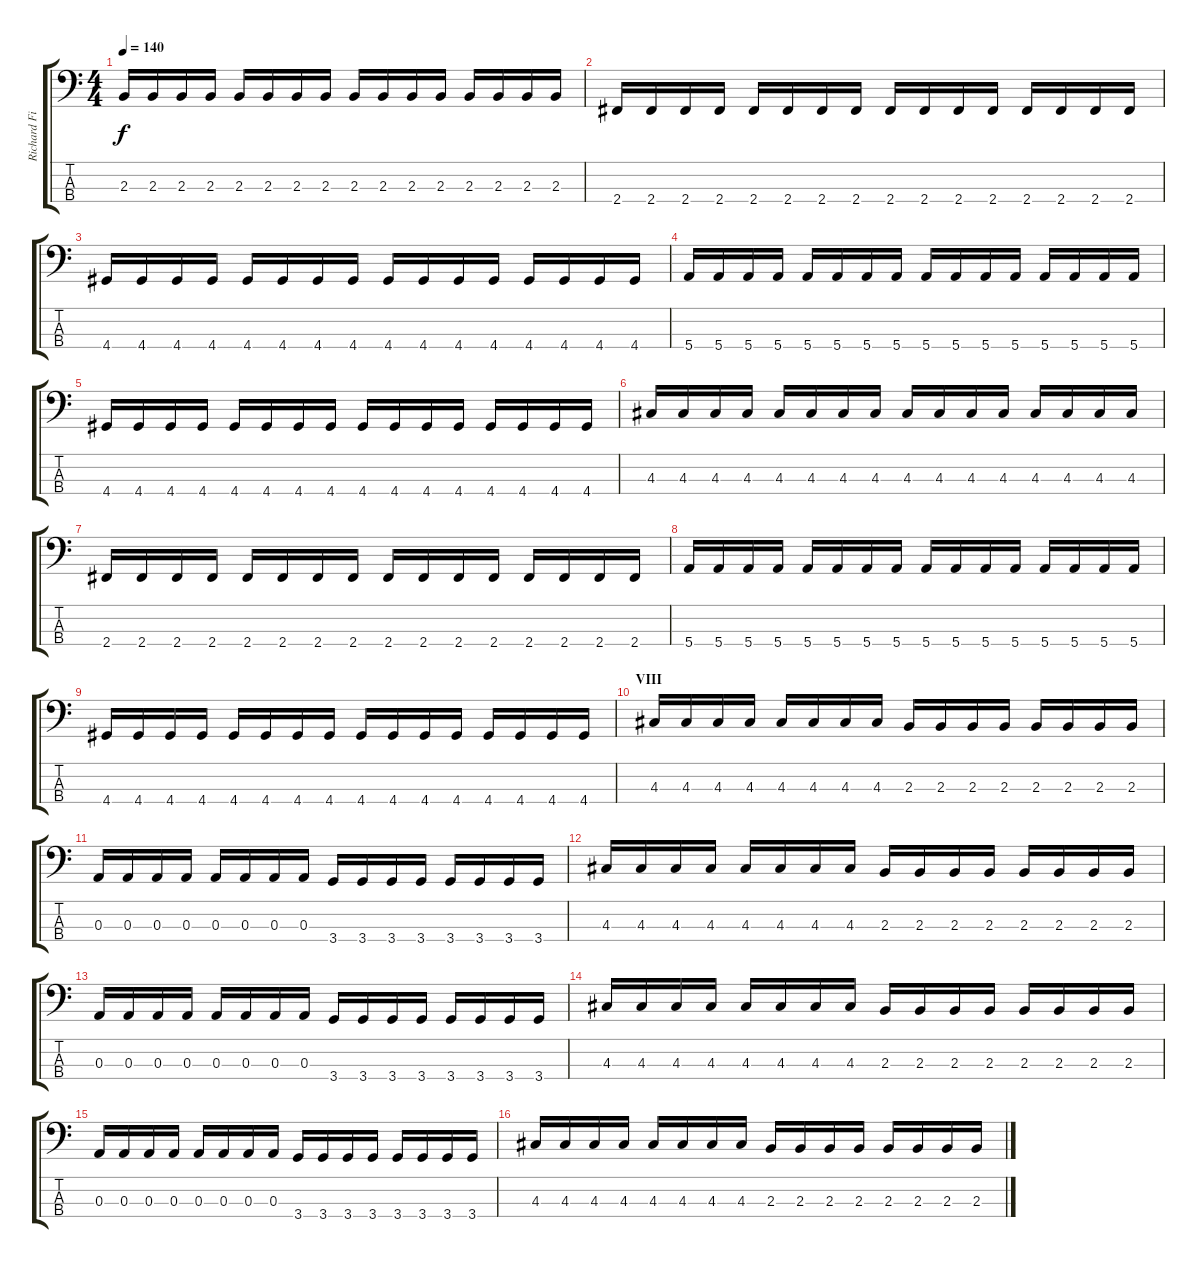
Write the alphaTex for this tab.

\track ("Richard Filák" "Richard Fi") {instrument electricbassfinger}
\staff {score tabs}
\tuning (G2 D2 A1 E1) {hide}
\ts (4 4)
\tempo 140
\clef f4
\ks c
2.3.16{dy f} 2.3.16 2.3.16 2.3.16 2.3.16 2.3.16 2.3.16 2.3.16 2.3.16 2.3.16 2.3.16 2.3.16 2.3.16 2.3.16 2.3.16 2.3.16 |
2.4.16 2.4.16 2.4.16 2.4.16 2.4.16 2.4.16 2.4.16 2.4.16 2.4.16 2.4.16 2.4.16 2.4.16 2.4.16 2.4.16 2.4.16 2.4.16 |
4.4.16 4.4.16 4.4.16 4.4.16 4.4.16 4.4.16 4.4.16 4.4.16 4.4.16 4.4.16 4.4.16 4.4.16 4.4.16 4.4.16 4.4.16 4.4.16 |
5.4.16 5.4.16 5.4.16 5.4.16 5.4.16 5.4.16 5.4.16 5.4.16 5.4.16 5.4.16 5.4.16 5.4.16 5.4.16 5.4.16 5.4.16 5.4.16 |
4.4.16 4.4.16 4.4.16 4.4.16 4.4.16 4.4.16 4.4.16 4.4.16 4.4.16 4.4.16 4.4.16 4.4.16 4.4.16 4.4.16 4.4.16 4.4.16 |
4.3.16 4.3.16 4.3.16 4.3.16 4.3.16 4.3.16 4.3.16 4.3.16 4.3.16 4.3.16 4.3.16 4.3.16 4.3.16 4.3.16 4.3.16 4.3.16 |
2.4.16 2.4.16 2.4.16 2.4.16 2.4.16 2.4.16 2.4.16 2.4.16 2.4.16 2.4.16 2.4.16 2.4.16 2.4.16 2.4.16 2.4.16 2.4.16 |
5.4.16 5.4.16 5.4.16 5.4.16 5.4.16 5.4.16 5.4.16 5.4.16 5.4.16 5.4.16 5.4.16 5.4.16 5.4.16 5.4.16 5.4.16 5.4.16 |
4.4.16 4.4.16 4.4.16 4.4.16 4.4.16 4.4.16 4.4.16 4.4.16 4.4.16 4.4.16 4.4.16 4.4.16 4.4.16 4.4.16 4.4.16 4.4.16 |
\section ("" "VIII")
4.3.16 4.3.16 4.3.16 4.3.16 4.3.16 4.3.16 4.3.16 4.3.16 2.3.16 2.3.16 2.3.16 2.3.16 2.3.16 2.3.16 2.3.16 2.3.16 |
0.3.16 0.3.16 0.3.16 0.3.16 0.3.16 0.3.16 0.3.16 0.3.16 3.4.16 3.4.16 3.4.16 3.4.16 3.4.16 3.4.16 3.4.16 3.4.16 |
4.3.16 4.3.16 4.3.16 4.3.16 4.3.16 4.3.16 4.3.16 4.3.16 2.3.16 2.3.16 2.3.16 2.3.16 2.3.16 2.3.16 2.3.16 2.3.16 |
0.3.16 0.3.16 0.3.16 0.3.16 0.3.16 0.3.16 0.3.16 0.3.16 3.4.16 3.4.16 3.4.16 3.4.16 3.4.16 3.4.16 3.4.16 3.4.16 |
4.3.16 4.3.16 4.3.16 4.3.16 4.3.16 4.3.16 4.3.16 4.3.16 2.3.16 2.3.16 2.3.16 2.3.16 2.3.16 2.3.16 2.3.16 2.3.16 |
0.3.16 0.3.16 0.3.16 0.3.16 0.3.16 0.3.16 0.3.16 0.3.16 3.4.16 3.4.16 3.4.16 3.4.16 3.4.16 3.4.16 3.4.16 3.4.16 |
4.3.16 4.3.16 4.3.16 4.3.16 4.3.16 4.3.16 4.3.16 4.3.16 2.3.16 2.3.16 2.3.16 2.3.16 2.3.16 2.3.16 2.3.16 2.3.16
